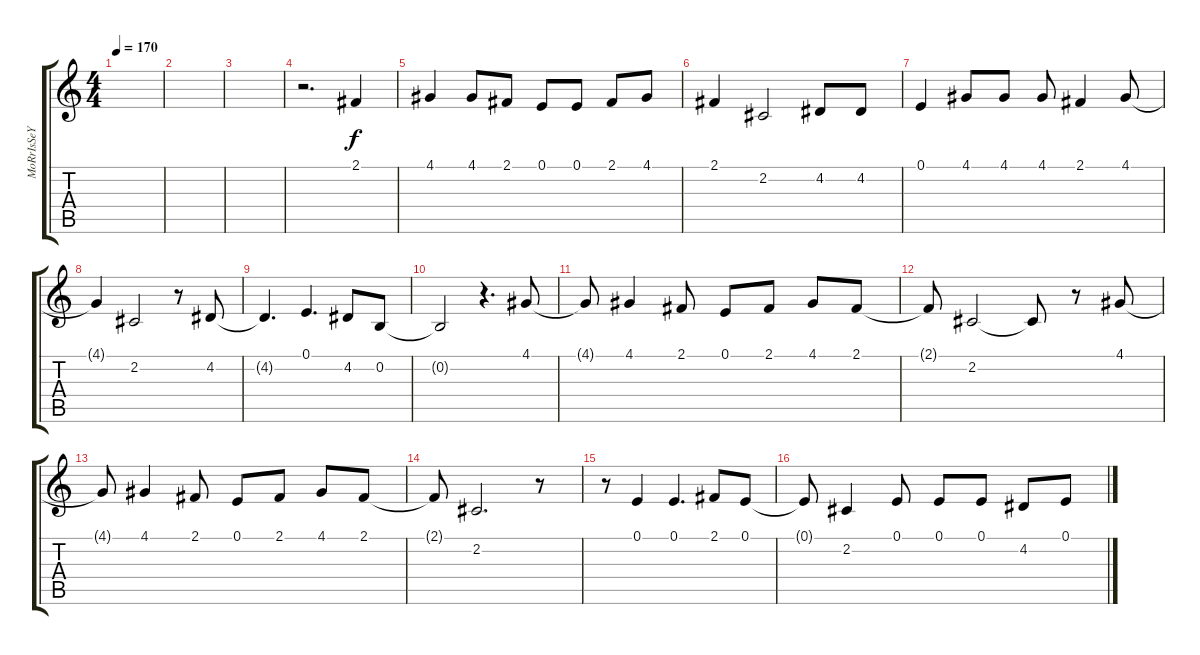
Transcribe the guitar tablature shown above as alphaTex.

\track ("MoRrIsSeY" "MoRrIsSeY") {instrument vibraphone}
\staff {score tabs}
\tuning (E4 B3 G3 D3 A2 E2) {hide}
\ts (4 4)
\tempo 170
\clef g2
\ks c
|
|
|
r.2{d} 2.1.4 |
4.1.4 4.1.8 2.1.8 0.1.8 0.1.8 2.1.8 4.1.8 |
2.1.4 2.2.2 4.2.8 4.2.8 |
0.1.4 4.1.8 4.1.8 4.1.8 2.1.4 4.1.8 |
4.1{t}.4 2.2.2 r.8 4.2.8 |
4.2{t}.4{d} 0.1.4{d} 4.2.8 0.2.8 |
0.2{t}.2 r.4{d} 4.1.8 |
4.1{t}.8 4.1.4 2.1.8 0.1.8 2.1.8 4.1.8 2.1.8 |
2.1{t}.8 2.2.2 2.2{t}.8 r.8 4.1.8 |
4.1{t}.8 4.1.4 2.1.8 0.1.8 2.1.8 4.1.8 2.1.8 |
2.1{t}.8 2.2.2{d} r.8 |
r.8 0.1.4 0.1.4{d} 2.1.8 0.1.8 |
0.1{t}.8 2.2.4 0.1.8 0.1.8 0.1.8 4.2.8 0.1.8
